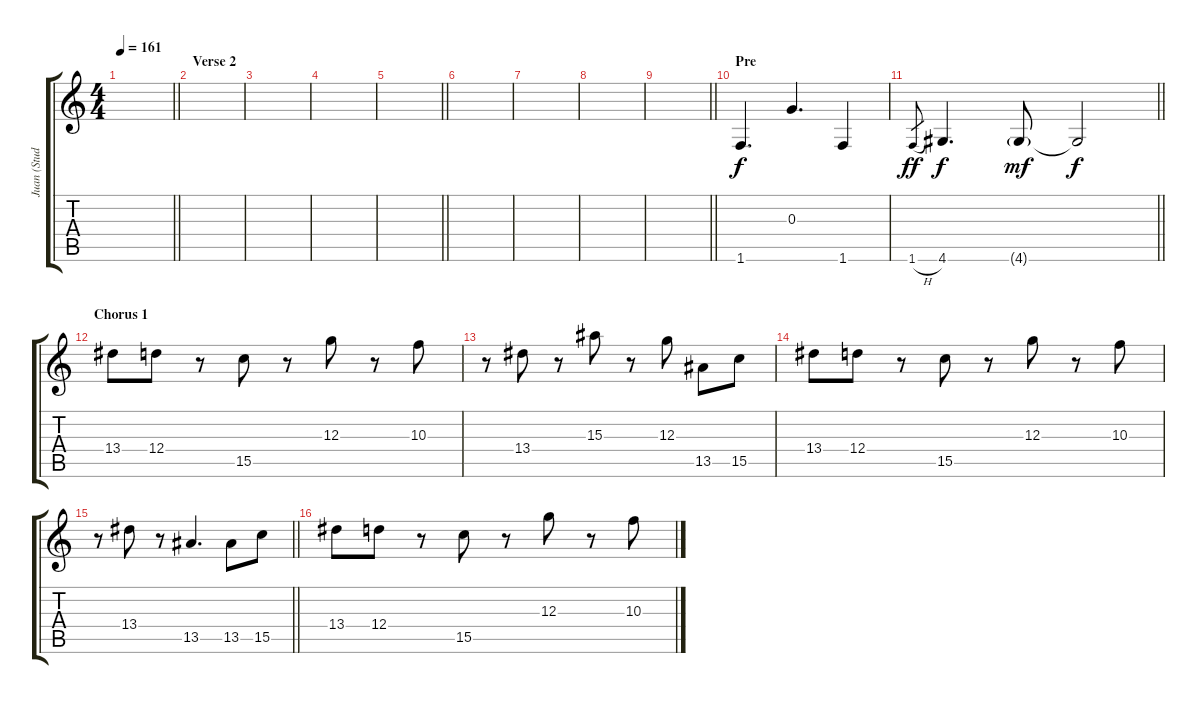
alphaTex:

\track ("Juan (Studio)" "Juan (Stud") {instrument electricguitarmuted}
\staff {score tabs}
\tuning (E4 B3 G3 D3 A2 E2) {hide}
\ts (4 4)
\tempo 161
\clef g2
\barLineRight lightlight
\ks c
|
\section ("" "Verse 2")
|
|
|
\barLineRight lightlight
|
|
|
|
\barLineRight lightlight
|
\section ("" "Pre")
1.6.4{d} 0.3.4{d} 1.6.4 |
\barLineRight lightlight
1.6{h}.8{gr dy ff} 4.6.4{d dy f} 4.6{g}.8{dy mf} 4.6{t}.2{dy f} |
\section ("" "Chorus 1")
13.4.8{instrument overdrivenguitar} 12.4.8 r.8 15.5.8 r.8 12.3.8 r.8 10.3.8 |
r.8 13.4.8 r.8 15.3.8 r.8 12.3.8 13.5.8 15.5.8 |
13.4.8 12.4.8 r.8 15.5.8 r.8 12.3.8 r.8 10.3.8 |
\barLineRight lightlight
r.8 13.4.8 r.8 13.5.4{d} 13.5.8 15.5.8 |
13.4.8 12.4.8 r.8 15.5.8 r.8 12.3.8 r.8 10.3.8
